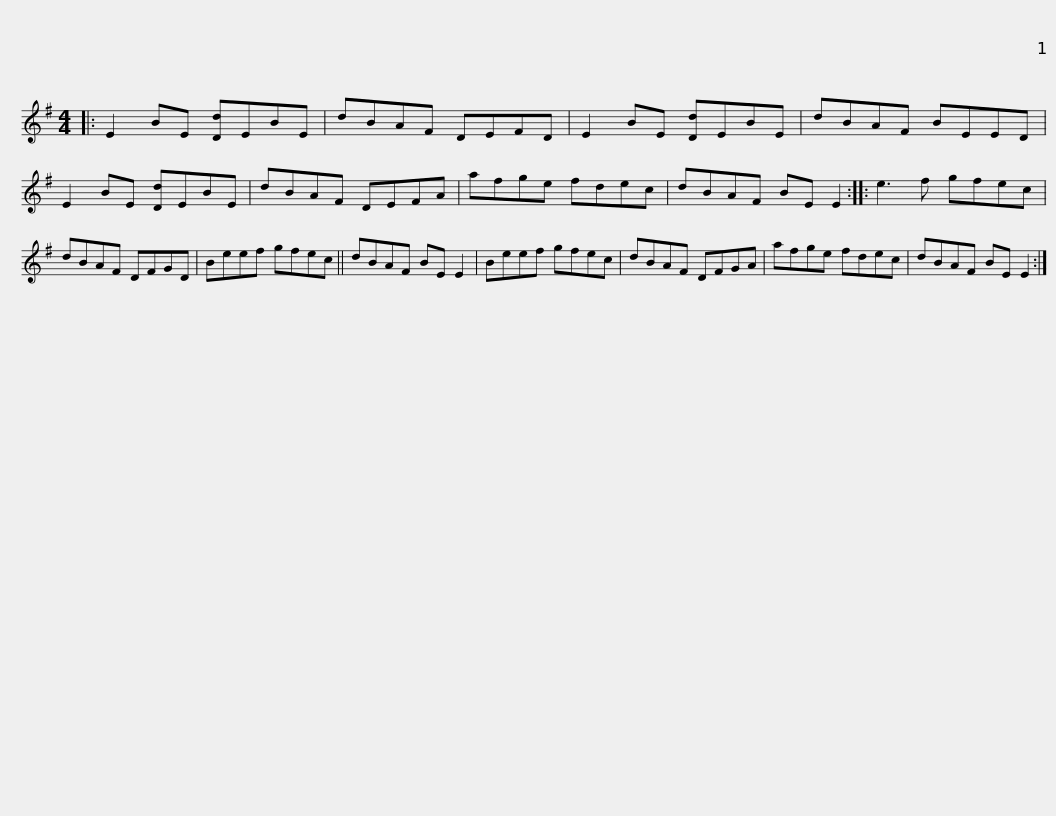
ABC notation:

X:1
L:1/8
M:4/4
I:linebreak $
K:Emin
V:1 treble
V:1
|: E2 BE [Dd]EBE | dBAF DEFD | E2 BE [Dd]EBE | dBAF BEED | E2 BE [Dd]EBE |$ %5
 dBAF DEFA | afge fdec | dBAF BE E2 :: e3 f gfec | dBAF DFGD |$ %10
 Beef gfec || dBAF BE E2 | Beef gfec | dBAF DFGA | afge fdec |$ %15
 dBAF BE E2 :| %16
